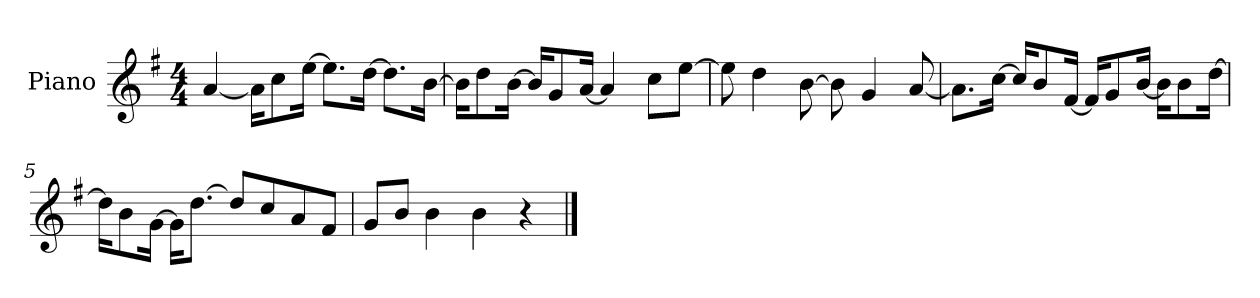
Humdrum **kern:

**kern
*part1
*staff1
*I"Piano
*I'P-no
*clefG2
*k[f#]
*M4/4
*MM90
=1
[4a/
16a\KL]
8cc\
[16ee\Jk
8.ee\L]
[16dd\Jk
8.dd\L]
[16b\Jk
=2
16b\KL]
8dd\
[16b\Jk
16b/KL]
8g/
[16a/Jk
4a/]
8cc\L
[8ee\J
=3
8ee\]
4dd\
[8b\
8b\]
4g/
[8a/
=4
8.a\L]
[16cc\Jk
16cc/KL]
8b/
[16f#/Jk
16f#/KL]
8g/
[16b/Jk
16b\KL]
8b\
[16dd\Jk
!!LO:LB:g=z
=5
16dd\KL]
8b\
[16g\Jk
16g\KL]
[8.dd\J
8dd/L]
8cc/
8a/
8f#/J
=6
8g/L
8b/J
4b\
4b\
4r
==
*-
